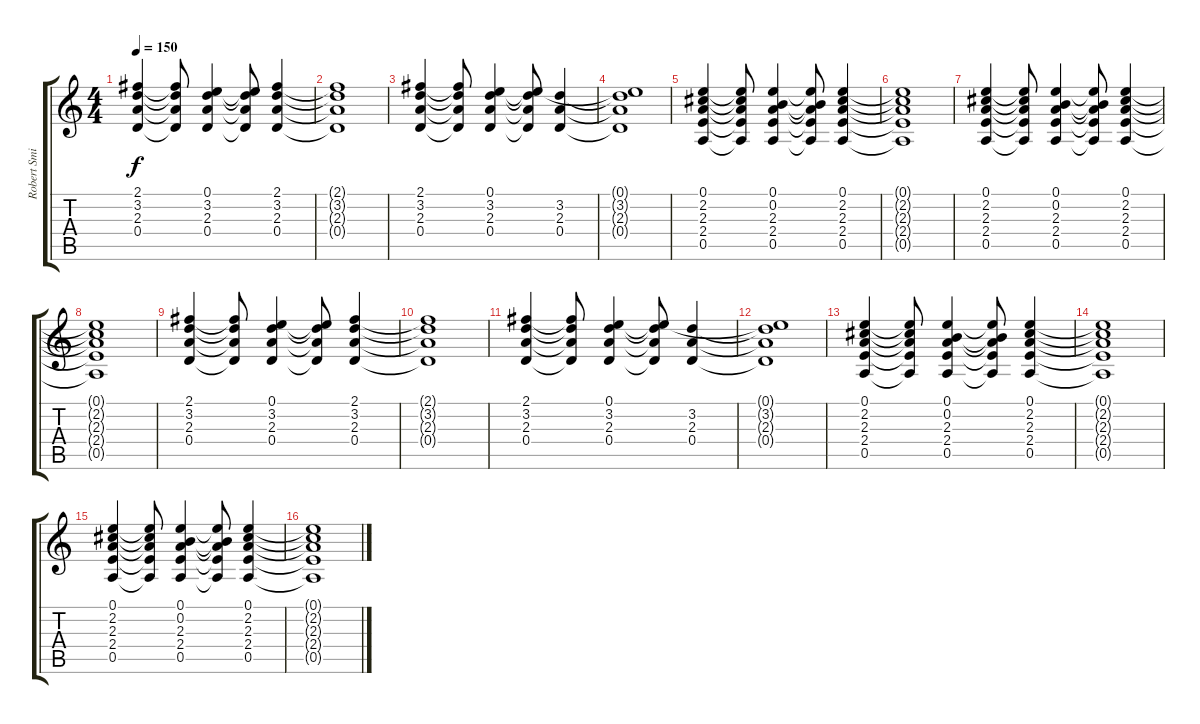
\track ("Robert Smith" "Robert Smi") {instrument electricguitarclean}
\staff {score tabs}
\tuning (E4 B3 G3 D3 A2 E2) {hide}
\ts (4 4)
\tempo 150
\clef g2
\ks c
(2.1 3.2 2.3 0.4).4{dy f} (2.1{t} 3.2{t} 2.3{t} 0.4{t}).8 (0.1 3.2 2.3 0.4).4 (0.1{t} 3.2{t} 2.3{t} 0.4{t}).8 (2.1 3.2 2.3 0.4).4 |
(2.1{t} 3.2{t} 2.3{t} 0.4{t}).1 |
(2.1 3.2 2.3 0.4).4 (2.1{t} 3.2{t} 2.3{t} 0.4{t}).8 (0.1 3.2 2.3 0.4).4 (0.1{t} 3.2{t} 2.3{t} 0.4{t}).8 (3.2 2.3 0.4).4 |
(0.1{t} 3.2{t} 2.3{t} 0.4{t}).1 |
(0.1 2.2 2.3 2.4 0.5).4 (0.1{t} 2.2{t} 2.3{t} 2.4{t} 0.5{t}).8 (0.1 0.2 2.3 2.4 0.5).4 (0.1{t} 0.2{t} 2.3{t} 2.4{t} 0.5{t}).8 (0.1 2.2 2.3 2.4 0.5).4 |
(0.1{t} 2.2{t} 2.3{t} 2.4{t} 0.5{t}).1 |
(0.1 2.2 2.3 2.4 0.5).4 (0.1{t} 2.2{t} 2.3{t} 2.4{t} 0.5{t}).8 (0.1 0.2 2.3 2.4 0.5).4 (0.1{t} 0.2{t} 2.3{t} 2.4{t} 0.5{t}).8 (0.1 2.2 2.3 2.4 0.5).4 |
(0.1{t} 2.2{t} 2.3{t} 2.4{t} 0.5{t}).1 |
(2.1 3.2 2.3 0.4).4 (2.1{t} 3.2{t} 2.3{t} 0.4{t}).8 (0.1 3.2 2.3 0.4).4 (0.1{t} 3.2{t} 2.3{t} 0.4{t}).8 (2.1 3.2 2.3 0.4).4 |
(2.1{t} 3.2{t} 2.3{t} 0.4{t}).1 |
(2.1 3.2 2.3 0.4).4 (2.1{t} 3.2{t} 2.3{t} 0.4{t}).8 (0.1 3.2 2.3 0.4).4 (0.1{t} 3.2{t} 2.3{t} 0.4{t}).8 (3.2 2.3 0.4).4 |
(0.1{t} 3.2{t} 2.3{t} 0.4{t}).1 |
(0.1 2.2 2.3 2.4 0.5).4 (0.1{t} 2.2{t} 2.3{t} 2.4{t} 0.5{t}).8 (0.1 0.2 2.3 2.4 0.5).4 (0.1{t} 0.2{t} 2.3{t} 2.4{t} 0.5{t}).8 (0.1 2.2 2.3 2.4 0.5).4 |
(0.1{t} 2.2{t} 2.3{t} 2.4{t} 0.5{t}).1 |
(0.1 2.2 2.3 2.4 0.5).4 (0.1{t} 2.2{t} 2.3{t} 2.4{t} 0.5{t}).8 (0.1 0.2 2.3 2.4 0.5).4 (0.1{t} 0.2{t} 2.3{t} 2.4{t} 0.5{t}).8 (0.1 2.2 2.3 2.4 0.5).4 |
(0.1{t} 2.2{t} 2.3{t} 2.4{t} 0.5{t}).1
